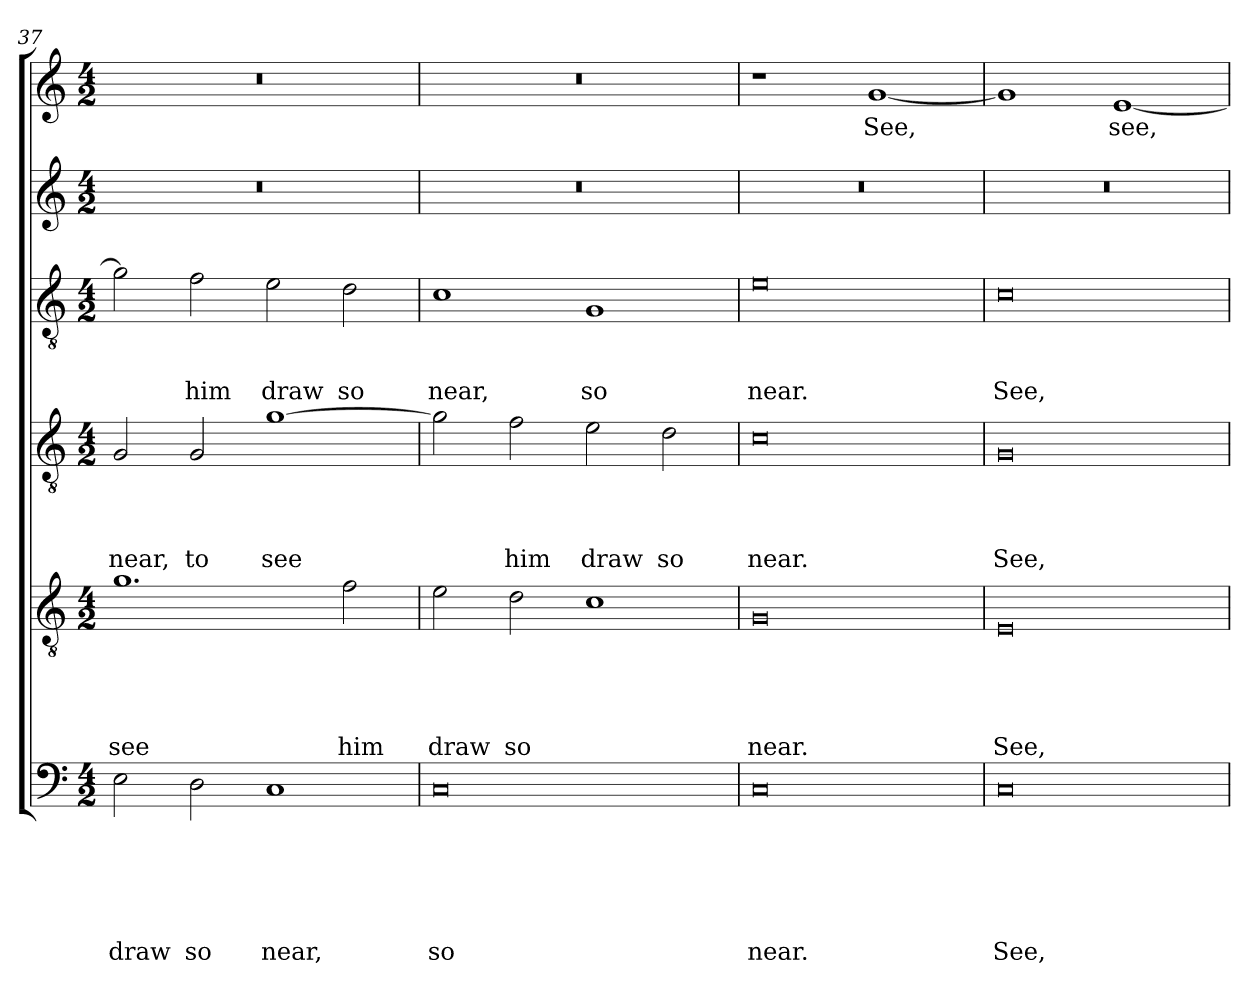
**kern	**text	**text	**text	**text	**text	**text	**kern	**text	**text	**text	**text	**text	**kern	**text	**text	**text	**text	**kern	**text	**text	**text	**kern	**kern	**text
*part6	*part6	*part6	*part6	*part6	*part6	*part6	*part5	*part5	*part5	*part5	*part5	*part5	*part4	*part4	*part4	*part4	*part4	*part3	*part3	*part3	*part3	*part2	*part1	*part1
*staff6	*staff6	*staff6	*staff6	*staff6	*staff6	*staff6	*staff5	*staff5	*staff5	*staff5	*staff5	*staff5	*staff4	*staff4	*staff4	*staff4	*staff4	*staff3	*staff3	*staff3	*staff3	*staff2	*staff1	*staff1
*clefF4	*	*	*	*	*	*	*clefGv2	*	*	*	*	*	*clefGv2	*	*	*	*	*clefGv2	*	*	*	*clefG2	*clefG2	*
*k[]	*	*	*	*	*	*	*k[]	*	*	*	*	*	*k[]	*	*	*	*	*k[]	*	*	*	*k[]	*k[]	*
*C:	*	*	*	*	*	*	*C:	*	*	*	*	*	*C:	*	*	*	*	*C:	*	*	*	*C:	*C:	*
*M4/2	*	*	*	*	*	*	*M4/2	*	*	*	*	*	*M4/2	*	*	*	*	*M4/2	*	*	*	*M4/2	*M4/2	*
=37	=37	=37	=37	=37	=37	=37	=37	=37	=37	=37	=37	=37	=37	=37	=37	=37	=37	=37	=37	=37	=37	=37	=37	=37
!	!	!	!	!	!	!LO:LY:b	!	!	!	!	!	!LO:LY:b	!	!	!	!	!LO:LY:b	!	!	!	!	!	!	!
2E\	.	.	.	.	.	draw	1.g	.	.	.	.	see	2G/	.	.	.	near,	2g\]	.	.	.	0r	0r	.
!	!	!	!	!	!	!LO:LY:b	!	!	!	!	!	!	!	!	!	!	!LO:LY:b	!	!	!	!LO:LY:b	!	!	!
2D\	.	.	.	.	.	so	.	.	.	.	.	.	2G/	.	.	.	to	2f\	.	.	him	.	.	.
!	!	!	!	!	!	!LO:LY:b	!	!	!	!	!	!	!	!	!	!	!LO:LY:b	!	!	!	!LO:LY:b	!	!	!
1C	.	.	.	.	.	near,	.	.	.	.	.	.	[1g	.	.	.	see	2e\	.	.	draw	.	.	.
!	!	!	!	!	!	!	!	!	!	!	!	!LO:LY:b	!	!	!	!	!	!	!	!	!LO:LY:b	!	!	!
.	.	.	.	.	.	.	2f\	.	.	.	.	him	.	.	.	.	.	2d\	.	.	so	.	.	.
=38	=38	=38	=38	=38	=38	=38	=38	=38	=38	=38	=38	=38	=38	=38	=38	=38	=38	=38	=38	=38	=38	=38	=38	=38
!	!	!	!	!	!	!LO:LY:b	!	!	!	!	!	!LO:LY:b	!	!	!	!	!	!	!	!	!LO:LY:b	!	!	!
0C	.	.	.	.	.	so	2e\	.	.	.	.	draw	2g\]	.	.	.	.	1c	.	.	near,	0r	0r	.
!	!	!	!	!	!	!	!	!	!	!	!	!LO:LY:b	!	!	!	!	!LO:LY:b	!	!	!	!	!	!	!
.	.	.	.	.	.	.	2d\	.	.	.	.	so	2f\	.	.	.	him	.	.	.	.	.	.	.
!	!	!	!	!	!	!	!	!	!	!	!	!	!	!	!	!	!LO:LY:b	!	!	!	!LO:LY:b	!	!	!
.	.	.	.	.	.	.	1c	.	.	.	.	.	2e\	.	.	.	draw	1G	.	.	so	.	.	.
!	!	!	!	!	!	!	!	!	!	!	!	!	!	!	!	!	!LO:LY:b	!	!	!	!	!	!	!
.	.	.	.	.	.	.	.	.	.	.	.	.	2d\	.	.	.	so	.	.	.	.	.	.	.
!!LO:LB:g=z
=39	=39	=39	=39	=39	=39	=39	=39	=39	=39	=39	=39	=39	=39	=39	=39	=39	=39	=39	=39	=39	=39	=39	=39	=39
!	!	!	!	!	!	!LO:LY:b	!	!	!	!	!	!LO:LY:b	!	!	!	!	!LO:LY:b	!	!	!	!LO:LY:b	!	!	!
0C	.	.	.	.	.	near.	0G	.	.	.	.	near.	0c	.	.	.	near.	0e	.	.	near.	0r	1r	.
!	!	!	!	!	!	!	!	!	!	!	!	!	!	!	!	!	!	!	!	!	!	!	!	!LO:LY:b
.	.	.	.	.	.	.	.	.	.	.	.	.	.	.	.	.	.	.	.	.	.	.	[1g	See,
=40	=40	=40	=40	=40	=40	=40	=40	=40	=40	=40	=40	=40	=40	=40	=40	=40	=40	=40	=40	=40	=40	=40	=40	=40
!	!	!	!	!	!	!LO:LY:b	!	!	!	!	!	!LO:LY:b	!	!	!	!	!LO:LY:b	!	!	!	!LO:LY:b	!	!	!
0C	.	.	.	.	.	See,	0E	.	.	.	.	See,	0G	.	.	.	See,	0c	.	.	See,	0r	1g]	.
!	!	!	!	!	!	!	!	!	!	!	!	!	!	!	!	!	!	!	!	!	!	!	!	!LO:LY:b
.	.	.	.	.	.	.	.	.	.	.	.	.	.	.	.	.	.	.	.	.	.	.	[1e	see,
=	=	=	=	=	=	=	=	=	=	=	=	=	=	=	=	=	=	=	=	=	=	=	=	=
*-	*-	*-	*-	*-	*-	*-	*-	*-	*-	*-	*-	*-	*-	*-	*-	*-	*-	*-	*-	*-	*-	*-	*-	*-
